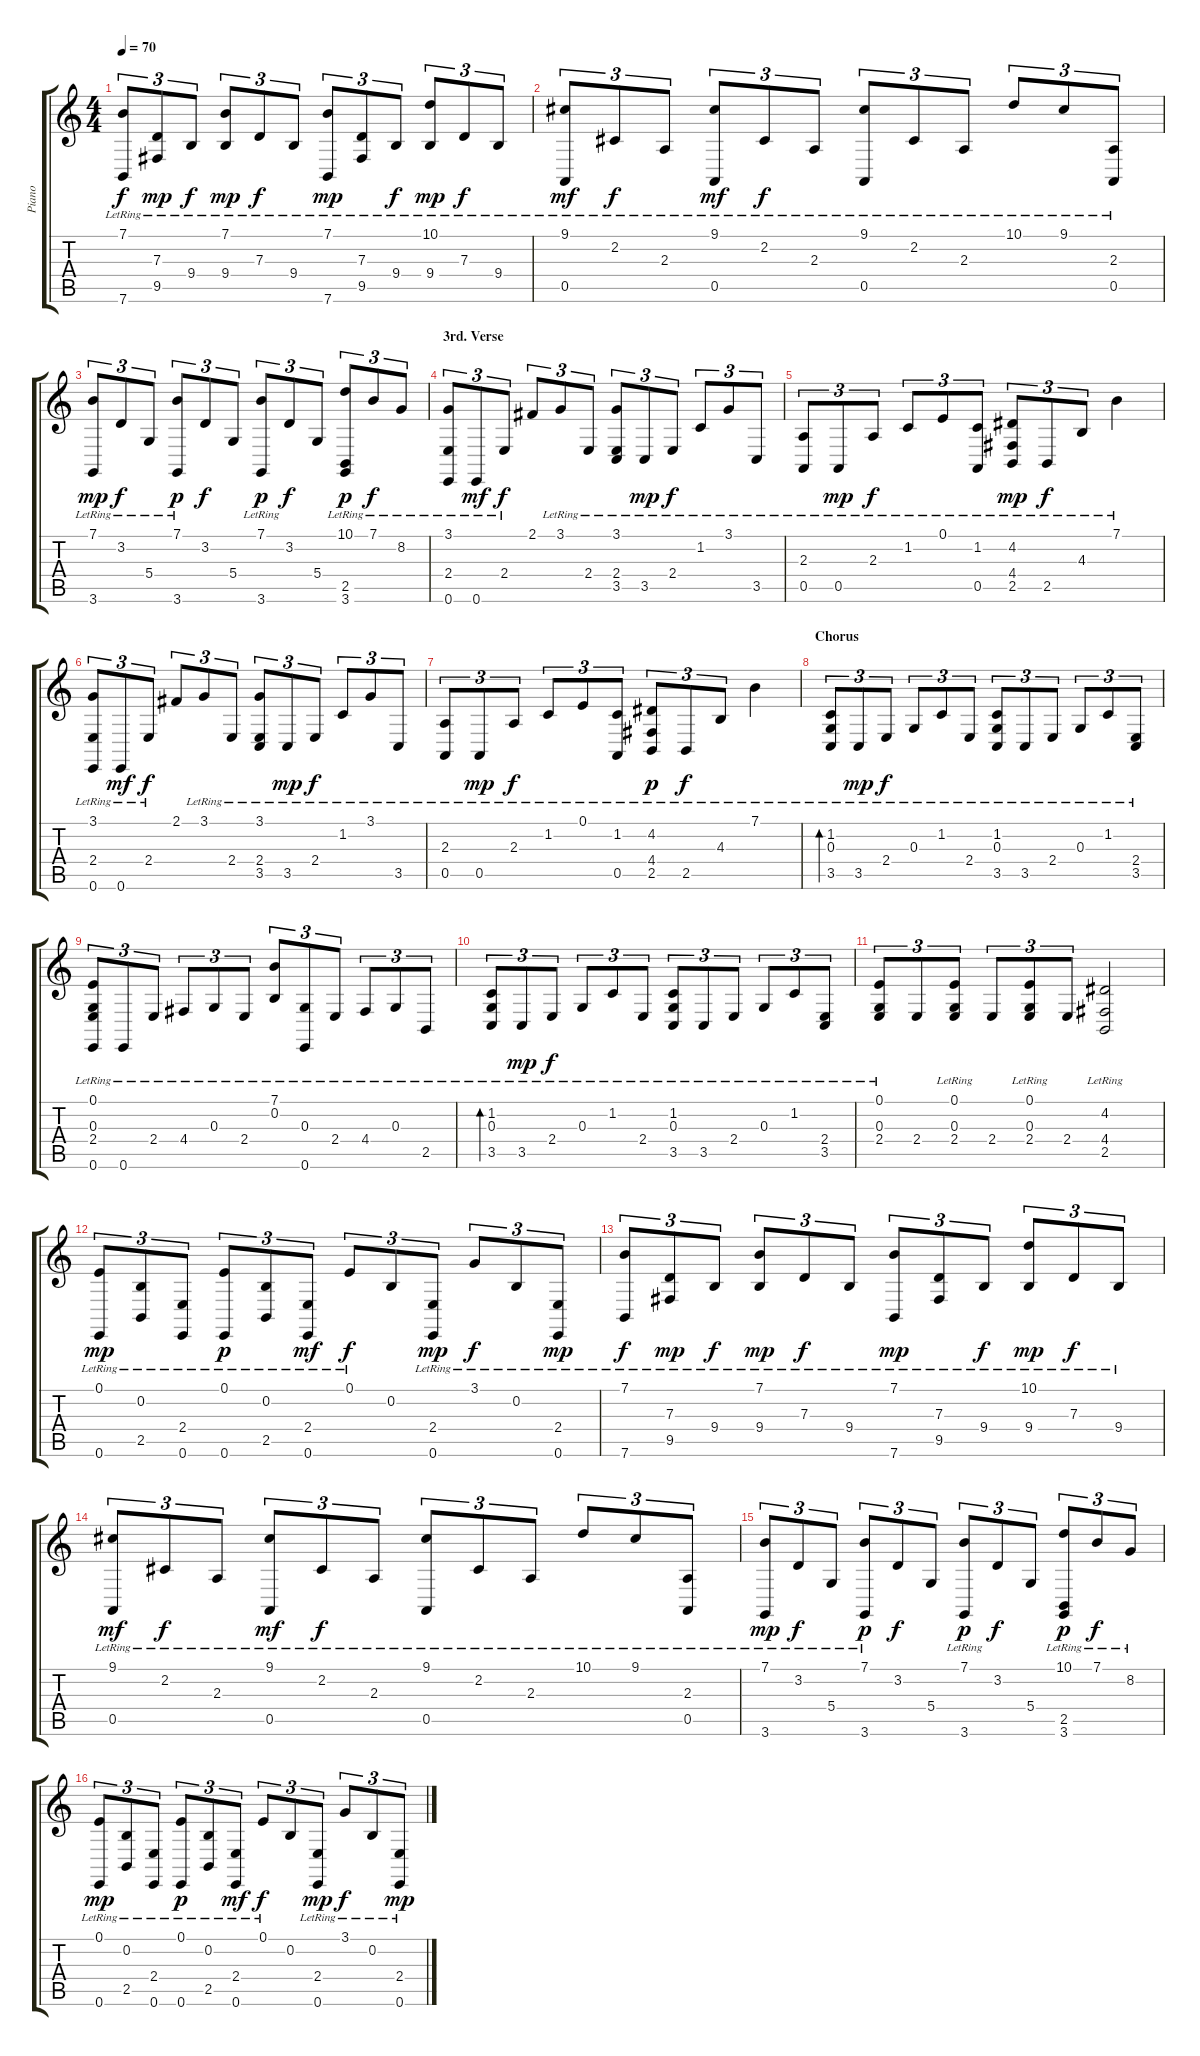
\track ("Piano" "Piano") {instrument acousticgrandpiano}
\staff {score tabs}
\tuning (E4 B3 G3 D3 A2 E2) {hide}
\ts (4 4)
\tempo 70
\clef g2
\ks c
(7.1{lr} 7.6{lr}).8{tu (3 2) dy f} (7.3{lr} 9.5{lr}).8{tu (3 2) dy mp} 9.4{lr}.8{tu (3 2) dy f} (7.1{lr} 9.4{lr}).8{tu (3 2) dy mp} 7.3{lr}.8{tu (3 2) dy f} 9.4{lr}.8{tu (3 2)} (7.1 7.6{lr}).8{tu (3 2) dy mp} (7.3 9.5{lr}).8{tu (3 2)} 9.4{lr}.8{tu (3 2) dy f} (10.1{lr} 9.4{lr}).8{tu (3 2) dy mp} 7.3{lr}.8{tu (3 2) dy f} 9.4{lr}.8{tu (3 2)} |
(9.1{lr} 0.5{lr}).8{tu (3 2) dy mf} 2.2{lr}.8{tu (3 2) dy f} 2.3{lr}.8{tu (3 2)} (9.1{lr} 0.5{lr}).8{tu (3 2) dy mf} 2.2{lr}.8{tu (3 2) dy f} 2.3{lr}.8{tu (3 2)} (9.1{lr} 0.5{lr}).8{tu (3 2)} 2.2{lr}.8{tu (3 2)} 2.3{lr}.8{tu (3 2)} 10.1{lr}.8{tu (3 2)} 9.1{lr}.8{tu (3 2)} (2.3{lr} 0.5{lr}).8{tu (3 2)} |
(7.1{lr} 3.6{lr}).8{tu (3 2) dy mp} 3.2{lr}.8{tu (3 2) dy f} 5.4{lr}.8{tu (3 2)} (7.1 3.6{lr}).8{tu (3 2) dy p} 3.2.8{tu (3 2) dy f} 5.4.8{tu (3 2)} (7.1 3.6{lr}).8{tu (3 2) dy p} 3.2.8{tu (3 2) dy f} 5.4.8{tu (3 2)} (10.1{lr} 2.5{lr} 3.6{lr}).8{tu (3 2) dy p} 7.1{lr}.8{tu (3 2) dy f} 8.2{lr}.8{tu (3 2)} |
\section ("" "3rd. Verse")
(3.1{lr} 2.4{lr} 0.6{lr}).8{tu (3 2)} 0.6{lr}.8{tu (3 2) dy mf} 2.4{lr}.8{tu (3 2) dy f} 2.1.8{tu (3 2)} 3.1{lr}.8{tu (3 2)} 2.4{lr}.8{tu (3 2)} (3.1{lr} 2.4{lr} 3.5{lr}).8{tu (3 2)} 3.5{lr}.8{tu (3 2) dy mp} 2.4{lr}.8{tu (3 2) dy f} 1.2{lr}.8{tu (3 2)} 3.1{lr}.8{tu (3 2)} 3.5{lr}.8{tu (3 2)} |
(2.3{lr} 0.5{lr}).8{tu (3 2)} 0.5{lr}.8{tu (3 2) dy mp} 2.3{lr}.8{tu (3 2) dy f} 1.2{lr}.8{tu (3 2)} 0.1{lr}.8{tu (3 2)} (1.2{lr} 0.5{lr}).8{tu (3 2)} (4.2{lr} 4.4{lr} 2.5{lr}).8{tu (3 2) dy mp} 2.5{lr}.8{tu (3 2) dy f} 4.3{lr}.8{tu (3 2)} 7.1{lr}.4 |
(3.1{lr} 2.4{lr} 0.6{lr}).8{tu (3 2)} 0.6{lr}.8{tu (3 2) dy mf} 2.4{lr}.8{tu (3 2) dy f} 2.1.8{tu (3 2)} 3.1{lr}.8{tu (3 2)} 2.4{lr}.8{tu (3 2)} (3.1{lr} 2.4{lr} 3.5{lr}).8{tu (3 2)} 3.5{lr}.8{tu (3 2) dy mp} 2.4{lr}.8{tu (3 2) dy f} 1.2{lr}.8{tu (3 2)} 3.1{lr}.8{tu (3 2)} 3.5{lr}.8{tu (3 2)} |
(2.3{lr} 0.5{lr}).8{tu (3 2)} 0.5{lr}.8{tu (3 2) dy mp} 2.3{lr}.8{tu (3 2) dy f} 1.2{lr}.8{tu (3 2)} 0.1{lr}.8{tu (3 2)} (1.2{lr} 0.5{lr}).8{tu (3 2)} (4.2{lr} 4.4{lr} 2.5{lr}).8{tu (3 2) dy p} 2.5{lr}.8{tu (3 2) dy f} 4.3{lr}.8{tu (3 2)} 7.1{lr}.4 |
\section ("" "Chorus")
(1.2{lr} 0.3{lr} 3.5{lr}).8{tu (3 2) bd 120} 3.5{lr}.8{tu (3 2) dy mp} 2.4{lr}.8{tu (3 2) dy f} 0.3{lr}.8{tu (3 2)} 1.2{lr}.8{tu (3 2)} 2.4{lr}.8{tu (3 2)} (1.2{lr} 0.3{lr} 3.5{lr}).8{tu (3 2)} 3.5{lr}.8{tu (3 2)} 2.4{lr}.8{tu (3 2)} 0.3{lr}.8{tu (3 2)} 1.2{lr}.8{tu (3 2)} (2.4{lr} 3.5{lr}).8{tu (3 2)} |
(0.1{lr} 0.3{lr} 2.4{lr} 0.6{lr}).8{tu (3 2)} 0.6{lr}.8{tu (3 2)} 2.4{lr}.8{tu (3 2)} 4.4{lr}.8{tu (3 2)} 0.3{lr}.8{tu (3 2)} 2.4{lr}.8{tu (3 2)} (7.1{lr} 0.2{lr}).8{tu (3 2)} (0.3{lr} 0.6{lr}).8{tu (3 2)} 2.4{lr}.8{tu (3 2)} 4.4{lr}.8{tu (3 2)} 0.3{lr}.8{tu (3 2)} 2.5{lr}.8{tu (3 2)} |
(1.2{lr} 0.3{lr} 3.5{lr}).8{tu (3 2) bd 120} 3.5{lr}.8{tu (3 2) dy mp} 2.4{lr}.8{tu (3 2) dy f} 0.3{lr}.8{tu (3 2)} 1.2{lr}.8{tu (3 2)} 2.4{lr}.8{tu (3 2)} (1.2{lr} 0.3{lr} 3.5{lr}).8{tu (3 2)} 3.5{lr}.8{tu (3 2)} 2.4{lr}.8{tu (3 2)} 0.3{lr}.8{tu (3 2)} 1.2{lr}.8{tu (3 2)} (2.4{lr} 3.5{lr}).8{tu (3 2)} |
(0.1 0.3{lr} 2.4{lr}).8{tu (3 2)} 2.4.8{tu (3 2)} (0.1 0.3{lr} 2.4{lr}).8{tu (3 2)} 2.4.8{tu (3 2)} (0.1 0.3{lr} 2.4{lr}).8{tu (3 2)} 2.4.8{tu (3 2)} (4.2{lr} 4.4 2.5).2 |
(0.1{lr} 0.6{lr}).8{tu (3 2) dy mp} (0.2{lr} 2.5{lr}).8{tu (3 2)} (2.4{lr} 0.6{lr}).8{tu (3 2)} (0.1{lr} 0.6{lr}).8{tu (3 2) dy p} (0.2{lr} 2.5{lr}).8{tu (3 2)} (2.4{lr} 0.6{lr}).8{tu (3 2) dy mf} 0.1{lr}.8{tu (3 2) dy f} 0.2.8{tu (3 2)} (2.4{lr} 0.6{lr}).8{tu (3 2) dy mp} 3.1{lr}.8{tu (3 2) dy f} 0.2{lr}.8{tu (3 2)} (2.4{lr} 0.6{lr}).8{tu (3 2) dy mp} |
(7.1{lr} 7.6{lr}).8{tu (3 2) dy f} (7.3{lr} 9.5{lr}).8{tu (3 2) dy mp} 9.4{lr}.8{tu (3 2) dy f} (7.1{lr} 9.4{lr}).8{tu (3 2) dy mp} 7.3{lr}.8{tu (3 2) dy f} 9.4{lr}.8{tu (3 2)} (7.1 7.6{lr}).8{tu (3 2) dy mp} (7.3 9.5{lr}).8{tu (3 2)} 9.4{lr}.8{tu (3 2) dy f} (10.1{lr} 9.4{lr}).8{tu (3 2) dy mp} 7.3{lr}.8{tu (3 2) dy f} 9.4{lr}.8{tu (3 2)} |
(9.1{lr} 0.5{lr}).8{tu (3 2) dy mf} 2.2{lr}.8{tu (3 2) dy f} 2.3{lr}.8{tu (3 2)} (9.1{lr} 0.5{lr}).8{tu (3 2) dy mf} 2.2{lr}.8{tu (3 2) dy f} 2.3{lr}.8{tu (3 2)} (9.1{lr} 0.5{lr}).8{tu (3 2)} 2.2{lr}.8{tu (3 2)} 2.3{lr}.8{tu (3 2)} 10.1{lr}.8{tu (3 2)} 9.1{lr}.8{tu (3 2)} (2.3{lr} 0.5{lr}).8{tu (3 2)} |
(7.1{lr} 3.6{lr}).8{tu (3 2) dy mp} 3.2{lr}.8{tu (3 2) dy f} 5.4{lr}.8{tu (3 2)} (7.1 3.6{lr}).8{tu (3 2) dy p} 3.2.8{tu (3 2) dy f} 5.4.8{tu (3 2)} (7.1 3.6{lr}).8{tu (3 2) dy p} 3.2.8{tu (3 2) dy f} 5.4.8{tu (3 2)} (10.1{lr} 2.5{lr} 3.6{lr}).8{tu (3 2) dy p} 7.1{lr}.8{tu (3 2) dy f} 8.2{lr}.8{tu (3 2)} |
(0.1{lr} 0.6{lr}).8{tu (3 2) dy mp} (0.2{lr} 2.5{lr}).8{tu (3 2)} (2.4{lr} 0.6{lr}).8{tu (3 2)} (0.1{lr} 0.6{lr}).8{tu (3 2) dy p} (0.2{lr} 2.5{lr}).8{tu (3 2)} (2.4{lr} 0.6{lr}).8{tu (3 2) dy mf} 0.1{lr}.8{tu (3 2) dy f} 0.2.8{tu (3 2)} (2.4{lr} 0.6{lr}).8{tu (3 2) dy mp} 3.1{lr}.8{tu (3 2) dy f} 0.2{lr}.8{tu (3 2)} (2.4{lr} 0.6{lr}).8{tu (3 2) dy mp}
